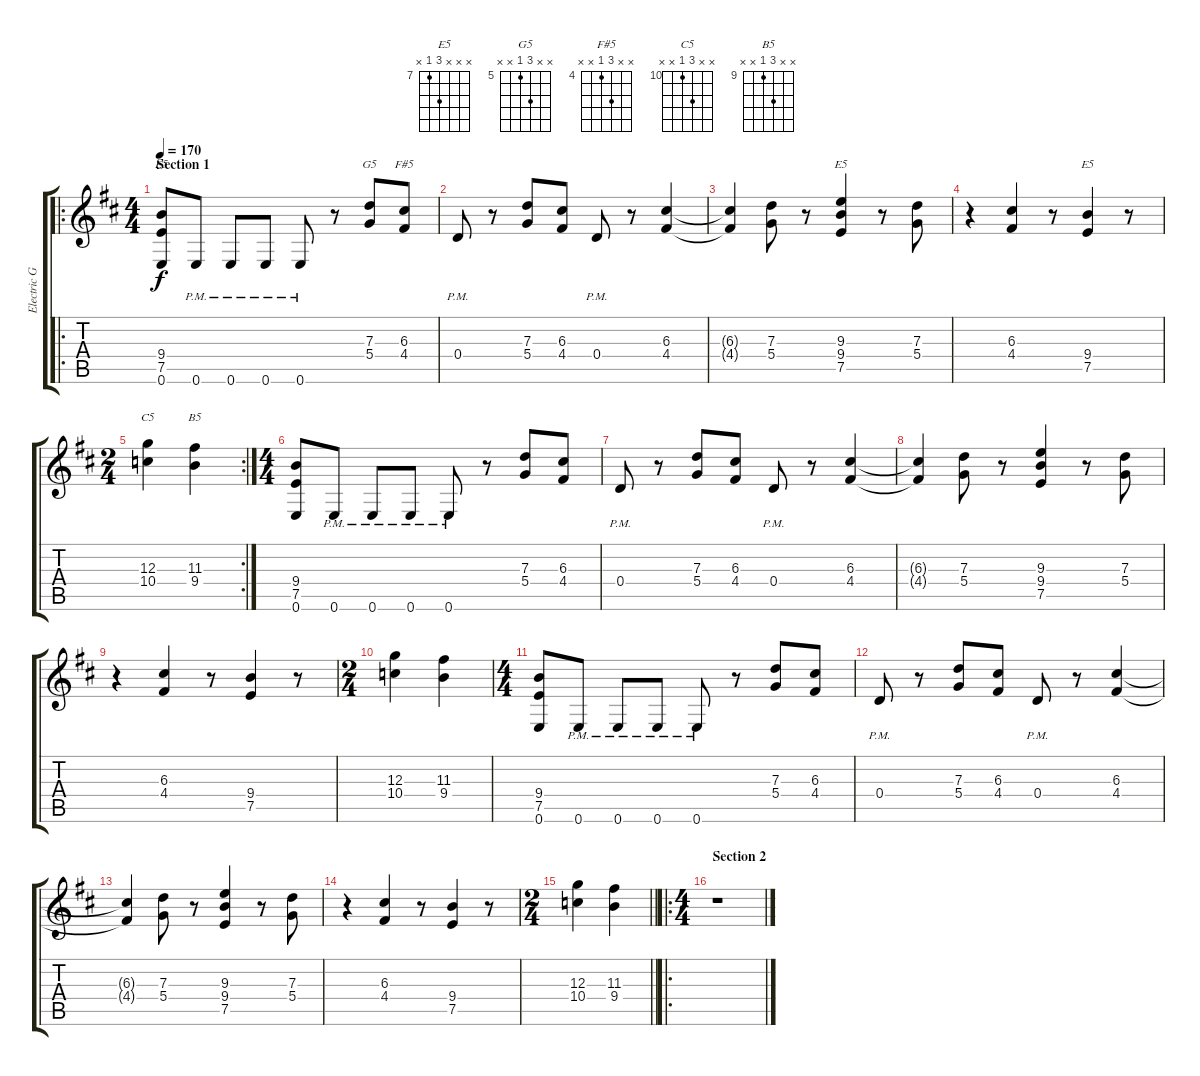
\track ("Electric Guitar" "Electric G") {instrument distortionguitar}
\staff {score tabs}
\tuning (E4 B3 G3 D3 A2 E2) {hide}
\chord ("E5" x x x 9 7 0) {firstfret 7}
\chord ("G5" x x 7 5 x x) {firstfret 5}
\chord ("F#5" x x 6 4 x x) {firstfret 4}
\chord ("E5" x x 9 9 7 x) {firstfret 7 barre 9}
\chord ("E5" x x x 9 7 x) {firstfret 7}
\chord ("C5" x x 12 10 x x) {firstfret 10}
\chord ("B5" x x 11 9 x x) {firstfret 9}
\ro
\ts (4 4)
\section ("" "Section 1")
\tempo 170
\clef g2
\ks d
(9.4 7.5 0.6).8{ch "E5" dy f instrument distortionguitar} 0.6{pm}.8 0.6{pm}.8 0.6{pm}.8 0.6{pm}.8 r.8 (7.3 5.4).8{ch "G5"} (6.3 4.4).8{ch "F#5"} |
0.4{pm}.8 r.8 (7.3 5.4).8 (6.3 4.4).8 0.4{pm}.8 r.8 (6.3 4.4).4 |
(6.3{t} 4.4{t}).4 (7.3 5.4).8 r.8 (9.3 9.4 7.5).4{ch "E5"} r.8 (7.3 5.4).8 |
r.4 (6.3 4.4).4 r.8 (9.4 7.5).4{ch "E5"} r.8 |
\rc 2
\ts (2 4)
(12.3 10.4).4{ch "C5"} (11.3 9.4).4{ch "B5"} |
\ts (4 4)
(9.4 7.5 0.6).8 0.6{pm}.8 0.6{pm}.8 0.6{pm}.8 0.6{pm}.8 r.8 (7.3 5.4).8 (6.3 4.4).8 |
0.4{pm}.8 r.8 (7.3 5.4).8 (6.3 4.4).8 0.4{pm}.8 r.8 (6.3 4.4).4 |
(6.3{t} 4.4{t}).4 (7.3 5.4).8 r.8 (9.3 9.4 7.5).4 r.8 (7.3 5.4).8 |
r.4 (6.3 4.4).4 r.8 (9.4 7.5).4 r.8 |
\ts (2 4)
(12.3 10.4).4 (11.3 9.4).4 |
\ts (4 4)
(9.4 7.5 0.6).8 0.6{pm}.8 0.6{pm}.8 0.6{pm}.8 0.6{pm}.8 r.8 (7.3 5.4).8 (6.3 4.4).8 |
0.4{pm}.8 r.8 (7.3 5.4).8 (6.3 4.4).8 0.4{pm}.8 r.8 (6.3 4.4).4 |
(6.3{t} 4.4{t}).4 (7.3 5.4).8 r.8 (9.3 9.4 7.5).4 r.8 (7.3 5.4).8 |
r.4 (6.3 4.4).4 r.8 (9.4 7.5).4 r.8 |
\ts (2 4)
\barLineRight lightlight
(12.3 10.4).4 (11.3 9.4).4 |
\ro
\ts (4 4)
\section ("" "Section 2")
r.1
